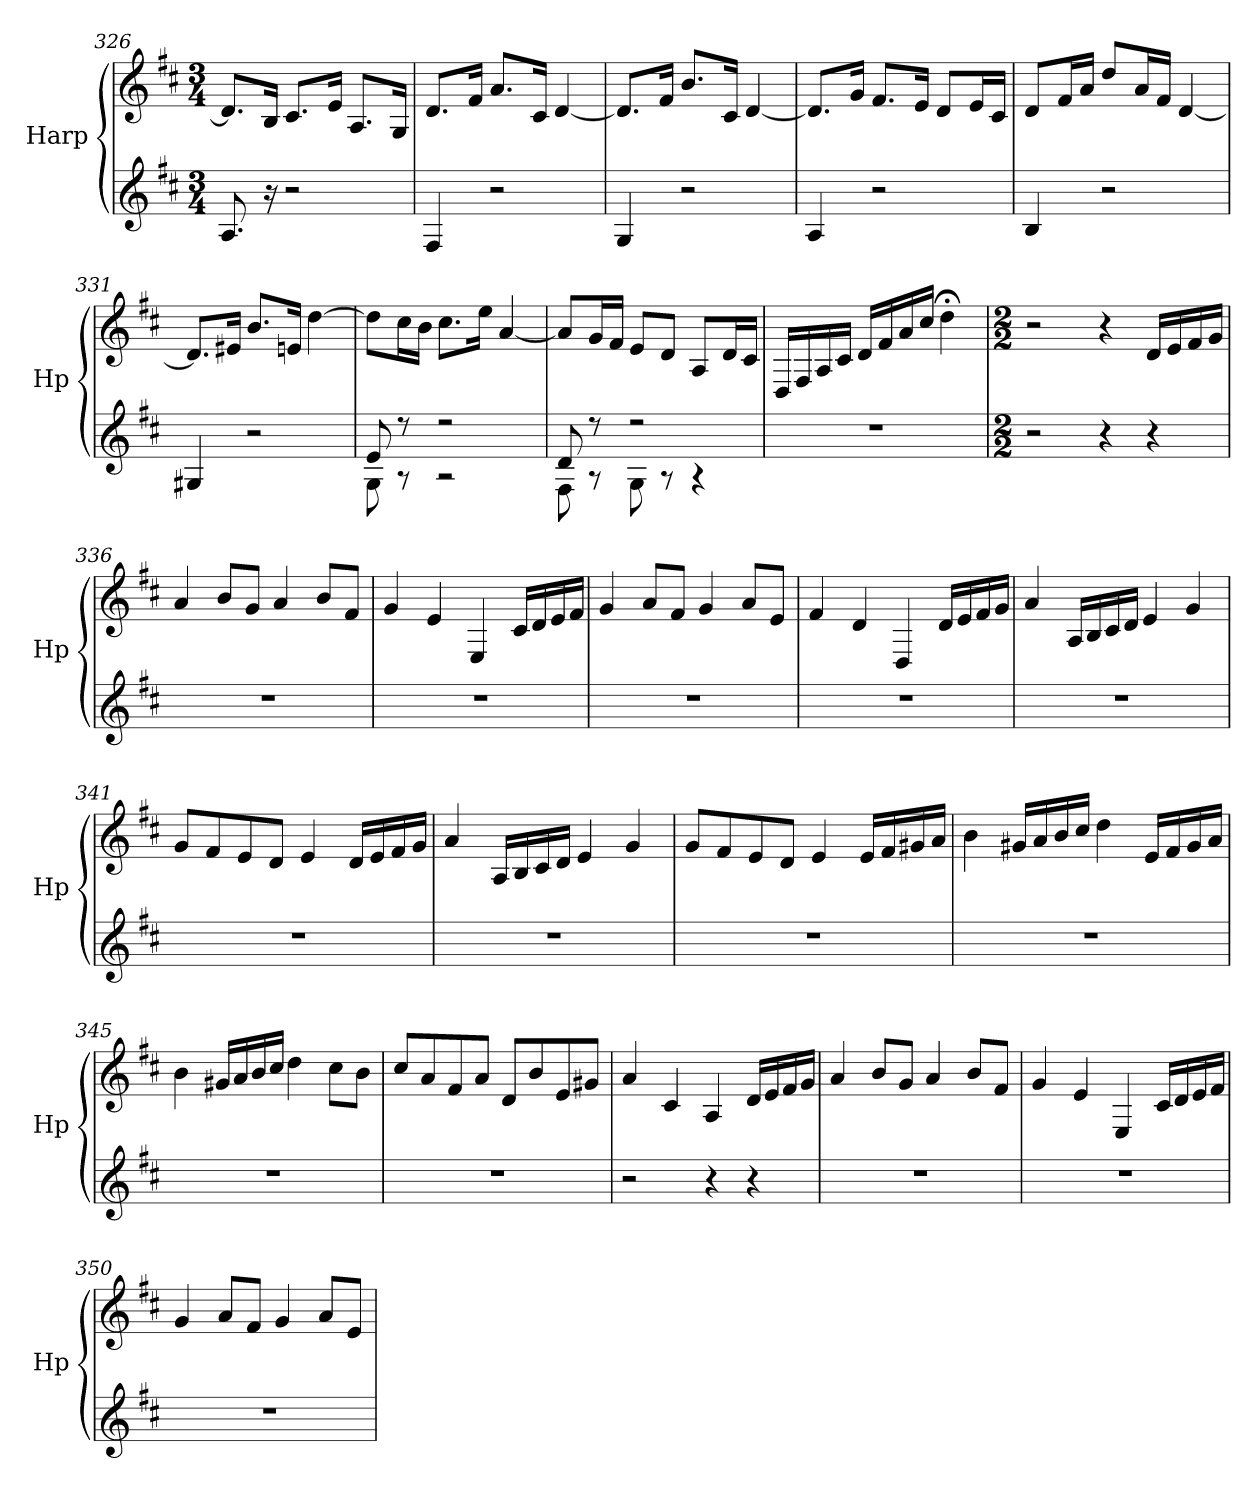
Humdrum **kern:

**kern	**kern
*part1	*part1
*staff2	*staff1
*I"Harp	*
*I'Hp	*
!!LO:PB:g=z
*clefG2	*clefG2
*k[f#c#]	*k[f#c#]
*M3/4	*M3/4
=326	=326
8.A/	8.d/L]
16r	16B/Jk
2r	8.c#/L
.	16e/Jk
.	8.A/L
.	16G/Jk
=327	=327
4F#/	8.d/L
.	16f#/Jk
2r	8.a/L
.	16c#/Jk
.	[4d/
=328	=328
4G/	8.d/L]
.	16f#/Jk
2r	8.b/L
.	16c#/Jk
.	[4d/
=329	=329
4A/	8.d/L]
.	16g/Jk
2r	8.f#/L
.	16e/Jk
.	8d/L
.	16e/L
.	16c#/JJ
=330	=330
4B/	8d/L
.	16f#/L
.	16a/JJ
2r	8dd/L
.	16a/L
.	16f#/JJ
.	[4d/
=331	=331
4G#X/	8.d/L]
.	16e#X/Jk
2r	8.b/L
.	16en/Jk
.	[4dd\
!!LO:LB:g=z
=332	=332
*^	*
8e/	8G\	8dd\L]
8r	8r	16cc#\L
.	.	16b\JJ
2r	2r	8.cc#\L
.	.	16ee\Jk
.	.	[4a/
=333	=333	=333
8d/	8F#\	8a/L]
8r	8rA	16g/L
.	.	16f#/JJ
2r	8G\	8e/L
.	8rA	8d/J
.	4rA	8A/L
.	.	16d/L
.	.	16c#/JJ
*v	*v	*
=334	=334
2.r	16D/LL
.	16F#/
.	16A/
.	16c#/JJ
.	16d/LL
.	16f#/
.	16a/
.	16cc#/JJ
.	4dd;<\
!!LO:LB:g=z
=335	=335
*M2/2	*M2/2
2r	2r
4r	4r
4r	16d/LL
.	16e/
.	16f#/
.	16g/JJ
=336	=336
1r	4a/
.	8b/L
.	8g/J
.	4a/
.	8b/L
.	8f#/J
=337	=337
1r	4g/
.	4e/
.	4E/
.	16c#/LL
.	16d/
.	16e/
.	16f#/JJ
=338	=338
1r	4g/
.	8a/L
.	8f#/J
.	4g/
.	8a/L
.	8e/J
=339	=339
1r	4f#/
.	4d/
.	4D/
.	16d/LL
.	16e/
.	16f#/
.	16g/JJ
=340	=340
1r	4a/
.	16A/LL
.	16B/
.	16c#/
.	16d/JJ
.	4e/
.	4g/
!!LO:LB:g=z
=341	=341
1r	8g/L
.	8f#/
.	8e/
.	8d/J
.	4e/
.	16d/LL
.	16e/
.	16f#/
.	16g/JJ
=342	=342
1r	4a/
.	16A/LL
.	16B/
.	16c#/
.	16d/JJ
.	4e/
.	4g/
=343	=343
1r	8g/L
.	8f#/
.	8e/
.	8d/J
.	4e/
.	16e/LL
.	16f#/
.	16g#X/
.	16a/JJ
=344	=344
1r	4b\
.	16g#X/LL
.	16a/
.	16b/
.	16cc#/JJ
.	4dd\
.	16e/LL
.	16f#/
.	16g#/
.	16a/JJ
!!LO:LB:g=z
=345	=345
1r	4b\
.	16g#X/LL
.	16a/
.	16b/
.	16cc#/JJ
.	4dd\
.	8cc#\L
.	8b\J
=346	=346
1r	8cc#/L
.	8a/
.	8f#/
.	8a/J
.	8d/L
.	8b/
.	8e/
.	8g#X/J
=347	=347
2r	4a/
.	4c#/
4r	4A/
4r	16d/LL
.	16e/
.	16f#/
.	16g/JJ
=348	=348
1r	4a/
.	8b/L
.	8g/J
.	4a/
.	8b/L
.	8f#/J
=349	=349
1r	4g/
.	4e/
.	4E/
.	16c#/LL
.	16d/
.	16e/
.	16f#/JJ
!!LO:LB:g=z
=350	=350
1r	4g/
.	8a/L
.	8f#/J
.	4g/
.	8a/L
.	8e/J
=	=
*-	*-
